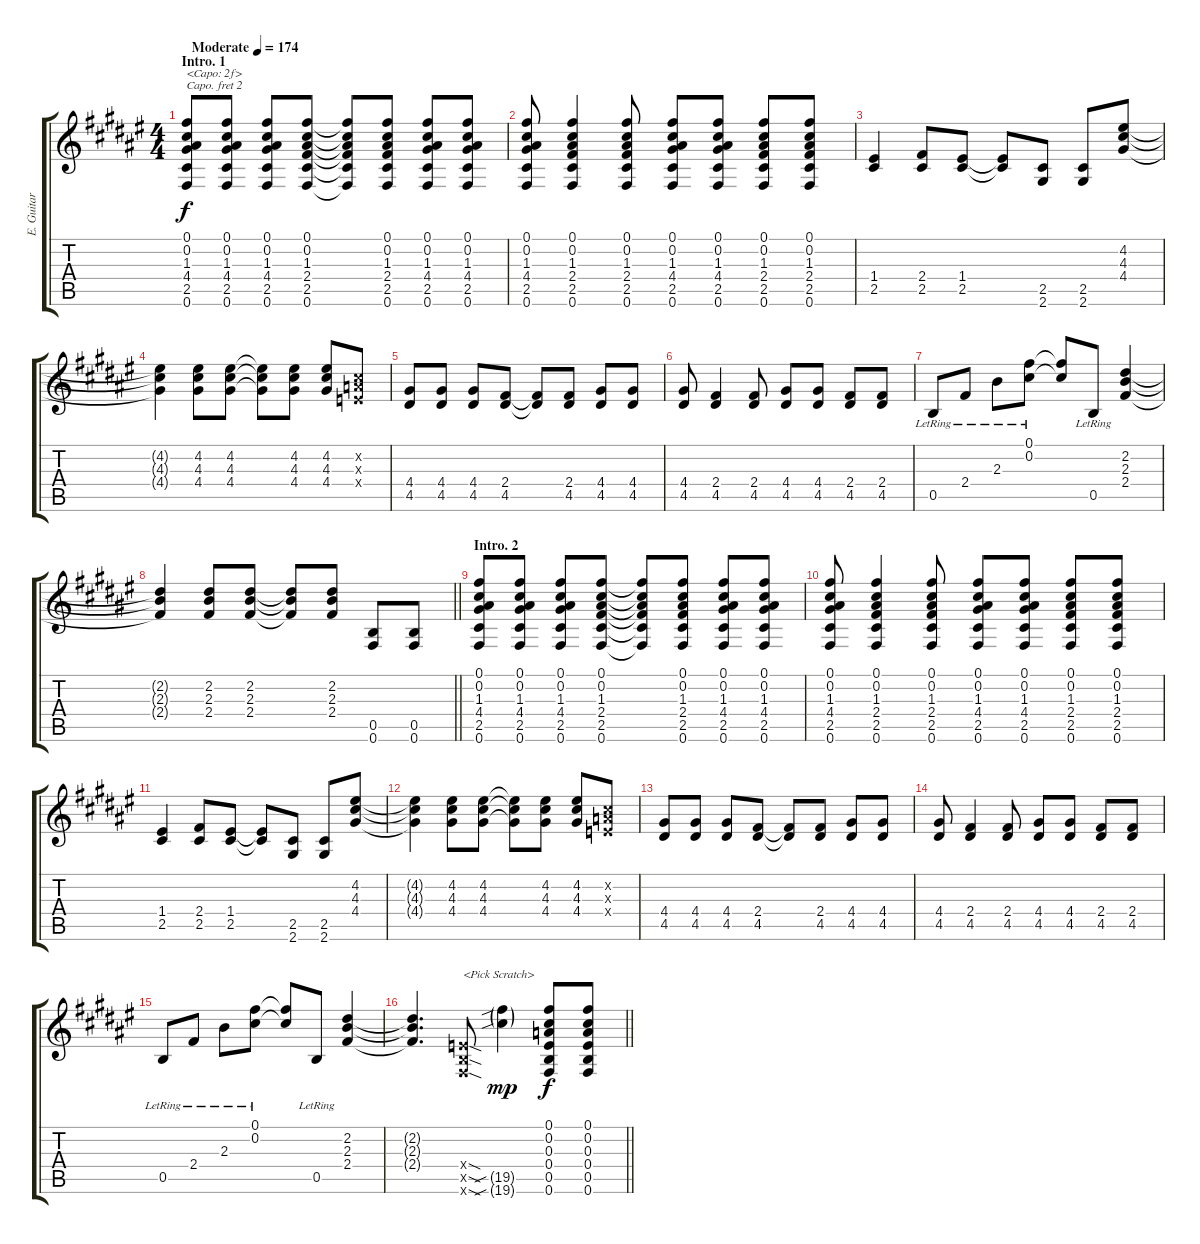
\track ("E. Guitar I" "E. Guitar ") {instrument overdrivenguitar}
\staff {score tabs}
\capo 2
\tuning (E4 B3 G3 D3 A2 E2) {hide}
\ts (4 4)
\section ("" "Intro. 1")
\tempo (174 "Moderate")
\clef g2
\ks f#
(0.1 0.2 1.3 4.4 2.5 0.6).8{txt "<Capo: 2f>" dy f instrument overdrivenguitar} (0.1 0.2 1.3 4.4 2.5 0.6).8 (0.1 0.2 1.3 4.4 2.5 0.6).8 (0.1 0.2 1.3 2.4 2.5 0.6).8 (0.1{t} 0.2{t} 1.3{t} 2.4{t} 2.5{t} 0.6{t}).8 (0.1 0.2 1.3 2.4 2.5 0.6).8 (0.1 0.2 1.3 4.4 2.5 0.6).8 (0.1 0.2 1.3 4.4 2.5 0.6).8 |
(0.1 0.2 1.3 4.4 2.5 0.6).8 (0.1 0.2 1.3 2.4 2.5 0.6).4 (0.1 0.2 1.3 2.4 2.5 0.6).8 (0.1 0.2 1.3 4.4 2.5 0.6).8 (0.1 0.2 1.3 4.4 2.5 0.6).8 (0.1 0.2 1.3 2.4 2.5 0.6).8 (0.1 0.2 1.3 2.4 2.5 0.6).8 |
(1.4 2.5).4 (2.4 2.5).8 (1.4 2.5).8 (1.4{t} 2.5{t}).8 (2.5 2.6).8 (2.5 2.6).8 (4.2 4.3 4.4).8 |
(4.2{t} 4.3{t} 4.4{t}).4 (4.2 4.3 4.4).8 (4.2 4.3 4.4).8 (4.2{t} 4.3{t} 4.4{t}).8 (4.2 4.3 4.4).8 (4.2 4.3 4.4).8 (0.2{x} 0.3{x} 0.4{x}).8 |
(4.4 4.5).8 (4.4 4.5).8 (4.4 4.5).8 (2.4 4.5).8 (2.4{t} 4.5{t}).8 (2.4 4.5).8 (4.4 4.5).8 (4.4 4.5).8 |
(4.4 4.5).8 (2.4 4.5).4 (2.4 4.5).8 (4.4 4.5).8 (4.4 4.5).8 (2.4 4.5).8 (2.4 4.5).8 |
0.5{lr}.8 2.4{lr}.8 2.3{lr}.8 (0.1{lr} 0.2{lr}).8 (0.1{t} 0.2{t}).8 0.5{lr}.8 (2.2 2.3 2.4).4 |
\barLineRight lightlight
(2.2{t} 2.3{t} 2.4{t}).4 (2.2 2.3 2.4).8 (2.2 2.3 2.4).8 (2.2{t} 2.3{t} 2.4{t}).8 (2.2 2.3 2.4).8 (0.5 0.6).8 (0.5 0.6).8 |
\section ("" "Intro. 2")
(0.1 0.2 1.3 4.4 2.5 0.6).8 (0.1 0.2 1.3 4.4 2.5 0.6).8 (0.1 0.2 1.3 4.4 2.5 0.6).8 (0.1 0.2 1.3 2.4 2.5 0.6).8 (0.1{t} 0.2{t} 1.3{t} 2.4{t} 2.5{t} 0.6{t}).8 (0.1 0.2 1.3 2.4 2.5 0.6).8 (0.1 0.2 1.3 4.4 2.5 0.6).8 (0.1 0.2 1.3 4.4 2.5 0.6).8 |
(0.1 0.2 1.3 4.4 2.5 0.6).8 (0.1 0.2 1.3 2.4 2.5 0.6).4 (0.1 0.2 1.3 2.4 2.5 0.6).8 (0.1 0.2 1.3 4.4 2.5 0.6).8 (0.1 0.2 1.3 4.4 2.5 0.6).8 (0.1 0.2 1.3 2.4 2.5 0.6).8 (0.1 0.2 1.3 2.4 2.5 0.6).8 |
(1.4 2.5).4 (2.4 2.5).8 (1.4 2.5).8 (1.4{t} 2.5{t}).8 (2.5 2.6).8 (2.5 2.6).8 (4.2 4.3 4.4).8 |
(4.2{t} 4.3{t} 4.4{t}).4 (4.2 4.3 4.4).8 (4.2 4.3 4.4).8 (4.2{t} 4.3{t} 4.4{t}).8 (4.2 4.3 4.4).8 (4.2 4.3 4.4).8 (0.2{x} 0.3{x} 0.4{x}).8 |
(4.4 4.5).8 (4.4 4.5).8 (4.4 4.5).8 (2.4 4.5).8 (2.4{t} 4.5{t}).8 (2.4 4.5).8 (4.4 4.5).8 (4.4 4.5).8 |
(4.4 4.5).8 (2.4 4.5).4 (2.4 4.5).8 (4.4 4.5).8 (4.4 4.5).8 (2.4 4.5).8 (2.4 4.5).8 |
0.5{lr}.8 2.4{lr}.8 2.3{lr}.8 (0.1{lr} 0.2{lr}).8 (0.1{t} 0.2{t}).8 0.5{lr}.8 (2.2 2.3 2.4).4 |
\barLineRight lightlight
(2.2{t} 2.3{t} 2.4{t}).4{d} (0.4{sod x} 0.5{sod x} 0.6{sod x}).8{txt "<Pick Scratch>"} (19.5{sib g} 19.6{sib g}).4{dy mp} (0.1 0.2 0.3 0.4 0.5 0.6).8{dy f} (0.1 0.2 0.3 0.4 0.5 0.6).8
